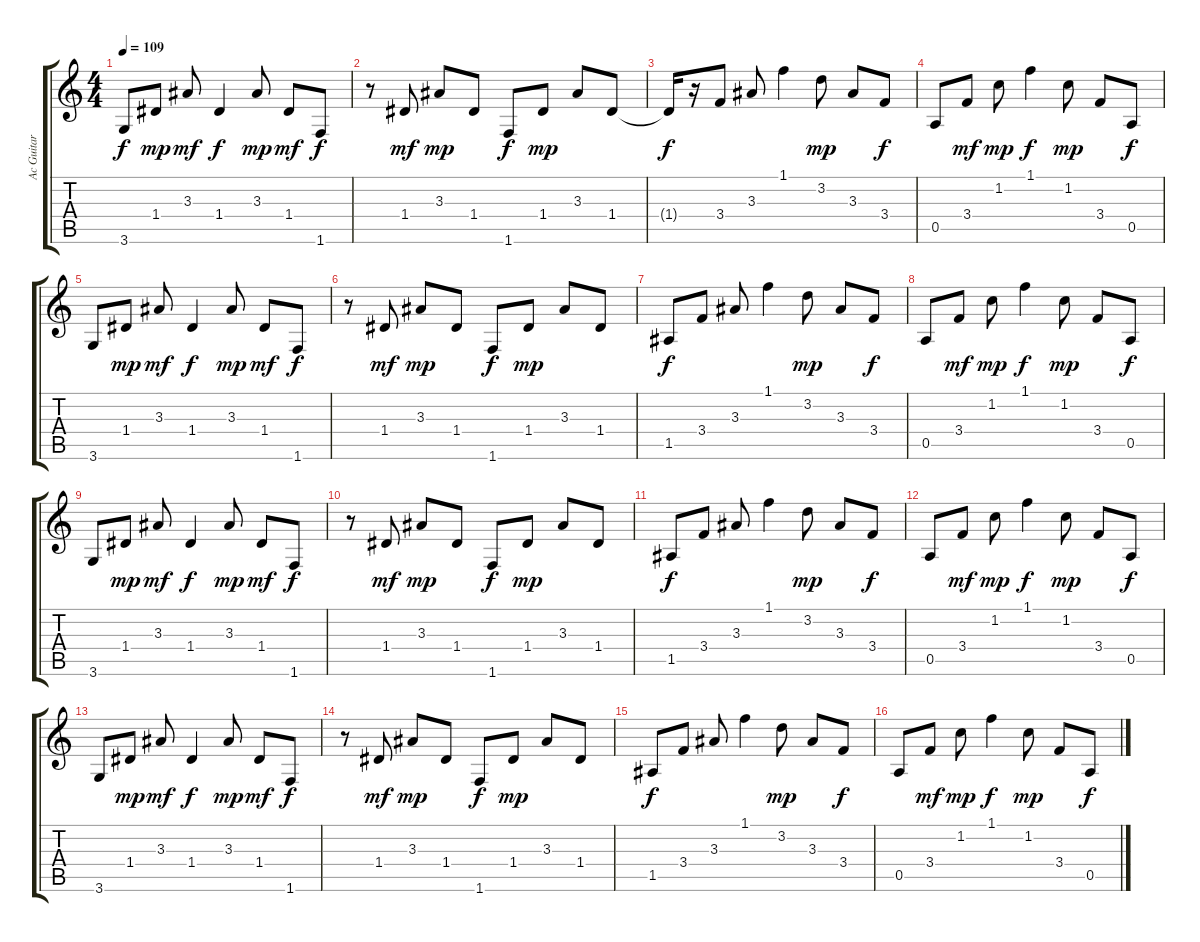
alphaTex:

\track ("Ac Guitar" "Ac Guitar") {instrument acousticguitarsteel}
\staff {score tabs}
\tuning (E4 B3 G3 D3 A2 E2) {hide}
\ts (4 4)
\tempo 109
\clef g2
\ks c
3.6.8{dy f} 1.4.8{dy mp} 3.3.8{dy mf} 1.4.4{dy f} 3.3.8{dy mp} 1.4.8{dy mf} 1.6.8{dy f} |
r.8 1.4.8{dy mf} 3.3.8{dy mp} 1.4.8 1.6.8{dy f} 1.4.8{dy mp} 3.3.8 1.4.8 |
1.4{t}.16{dy f} r.16 3.4.8 3.3.8 1.1.4 3.2.8{dy mp} 3.3.8 3.4.8{dy f} |
0.5.8 3.4.8{dy mf} 1.2.8{dy mp} 1.1.4{dy f} 1.2.8{dy mp} 3.4.8 0.5.8{dy f} |
3.6.8 1.4.8{dy mp} 3.3.8{dy mf} 1.4.4{dy f} 3.3.8{dy mp} 1.4.8{dy mf} 1.6.8{dy f} |
r.8 1.4.8{dy mf} 3.3.8{dy mp} 1.4.8 1.6.8{dy f} 1.4.8{dy mp} 3.3.8 1.4.8 |
1.5.8{dy f} 3.4.8 3.3.8 1.1.4 3.2.8{dy mp} 3.3.8 3.4.8{dy f} |
0.5.8 3.4.8{dy mf} 1.2.8{dy mp} 1.1.4{dy f} 1.2.8{dy mp} 3.4.8 0.5.8{dy f} |
3.6.8 1.4.8{dy mp} 3.3.8{dy mf} 1.4.4{dy f} 3.3.8{dy mp} 1.4.8{dy mf} 1.6.8{dy f} |
r.8 1.4.8{dy mf} 3.3.8{dy mp} 1.4.8 1.6.8{dy f} 1.4.8{dy mp} 3.3.8 1.4.8 |
1.5.8{dy f} 3.4.8 3.3.8 1.1.4 3.2.8{dy mp} 3.3.8 3.4.8{dy f} |
0.5.8 3.4.8{dy mf} 1.2.8{dy mp} 1.1.4{dy f} 1.2.8{dy mp} 3.4.8 0.5.8{dy f} |
3.6.8 1.4.8{dy mp} 3.3.8{dy mf} 1.4.4{dy f} 3.3.8{dy mp} 1.4.8{dy mf} 1.6.8{dy f} |
r.8 1.4.8{dy mf} 3.3.8{dy mp} 1.4.8 1.6.8{dy f} 1.4.8{dy mp} 3.3.8 1.4.8 |
1.5.8{dy f} 3.4.8 3.3.8 1.1.4 3.2.8{dy mp} 3.3.8 3.4.8{dy f} |
0.5.8 3.4.8{dy mf} 1.2.8{dy mp} 1.1.4{dy f} 1.2.8{dy mp} 3.4.8 0.5.8{dy f}
